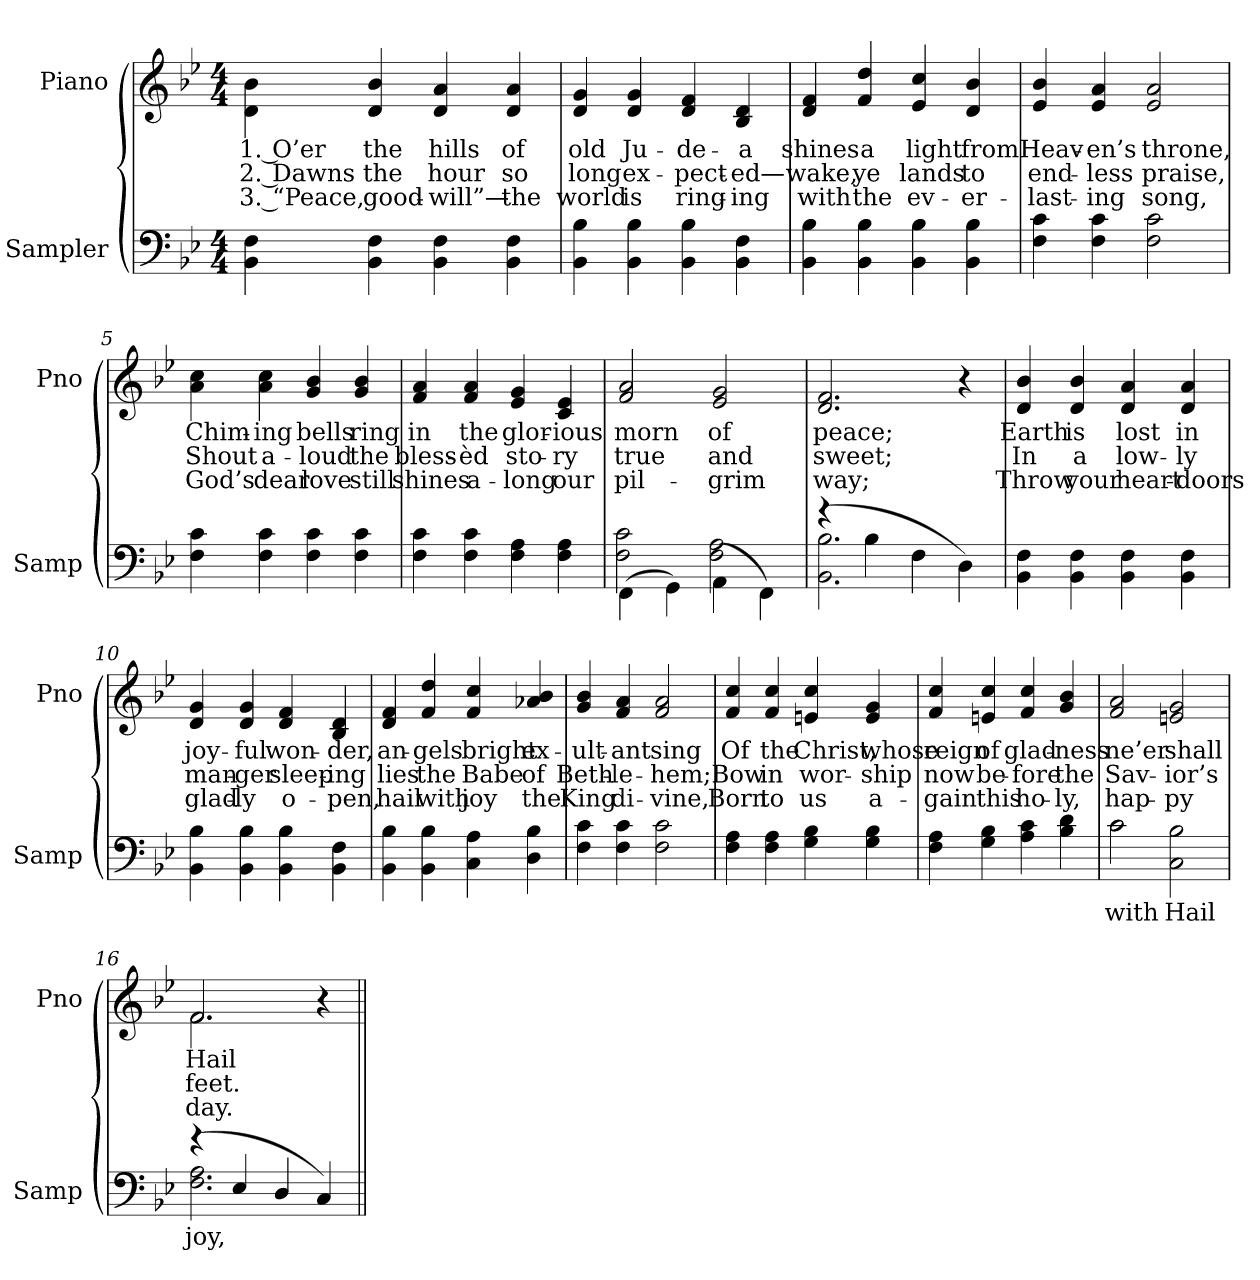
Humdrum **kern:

**kern	**text	**kern	**text	**text	**text
*part2	*part2	*part1	*part1	*part1	*part1
*staff2	*staff2	*staff1	*staff1	*staff1	*staff1
*I"Sampler	*	*I"Piano	*	*	*
*I'Samp	*	*I'Pno	*	*	*
*clefF4	*	*clefG2	*	*	*
*k[b-e-]	*	*k[b-e-]	*	*	*
*B-:	*	*B-:	*	*	*
*M4/4	*	*M4/4	*	*	*
=1	=1	=1	=1	=1	=1
4BB- 4F	.	4d\ 4b-\	1. O’er	2. Dawns	3. “Peace,
4BB- 4F	.	4d 4b-	the	the	good-
4BB- 4F	.	4d 4a	hills	hour	-will”—
4BB- 4F	.	4d 4a	of	so	the
=2	=2	=2	=2	=2	=2
4BB- 4B-	.	4d 4g	old	long	world
4BB- 4B-	.	4d 4g	Ju-	ex-	is
4BB- 4B-	.	4d 4f	-de-	-pect-	ring-
4BB- 4F	.	4B- 4d	-a	-ed—	-ing
=3	=3	=3	=3	=3	=3
4BB- 4B-	.	4d 4f	shines	wake,	with
4BB- 4B-	.	4f 4dd	a	ye	the
4BB- 4B-	.	4e- 4cc	light	lands	ev-
4BB- 4B-	.	4d 4b-	from	to	-er-
=4	=4	=4	=4	=4	=4
4F 4c	.	4e- 4b-	Heav-	end-	-last-
4F 4c	.	4e- 4a	-en’s	-less	-ing
2F 2c	.	2e- 2a	throne,	praise,	song,
=5	=5	=5	=5	=5	=5
4F 4c	.	4a 4cc	Chim-	Shout	God’s
4F 4c	.	4a 4cc	-ing	a-	dear
4F 4c	.	4g 4b-	bells	-loud	love
4F 4c	.	4g 4b-	ring	the	still
=6	=6	=6	=6	=6	=6
4F 4c	.	4f 4a	in	bless-	shines
4F 4c	.	4f 4a	the	-èd	a-
4F 4A	.	4e- 4g	glor-	sto-	-long
4F 4A	.	4c 4e-	-ious	-ry	our
=7	=7	=7	=7	=7	=7
*^	*	*	*	*	*
(4FF\	2F 2c	.	2f 2a	morn	true	pil-
4GG\)	.	.	.	.	.	.
(4AA\	2F 2A	.	2e- 2g	of	and	-grim
4FF\)	.	.	.	.	.	.
=8	=8	=8	=8	=8	=8	=8
(4r	2.BB- 2.B-	.	2.d 2.f	peace;	sweet;	way;
4B-\	.	.	.	.	.	.
4F\	.	.	.	.	.	.
4D)	4ryy	.	4r	.	.	.
*v	*v	*	*	*	*	*
=9	=9	=9	=9	=9	=9
4BB- 4F	.	4d 4b-	Earth	In	Throw
4BB- 4F	.	4d 4b-	is	a	your
4BB- 4F	.	4d 4a	lost	low-	heart-
4BB- 4F	.	4d 4a	in	-ly	-doors
=10	=10	=10	=10	=10	=10
4BB- 4B-	.	4d 4g	joy-	man-	glad-
4BB- 4B-	.	4d 4g	-ful	-ger	-ly
4BB- 4B-	.	4d 4f	won-	sleep-	o-
4BB- 4F	.	4B- 4d	-der,	-ing	-pen,
=11	=11	=11	=11	=11	=11
4BB- 4B-	.	4d 4f	an-	lies	hail
4BB- 4B-	.	4f 4dd	-gels	the	with
4C 4A	.	4f 4cc	bright	Babe	joy
4D 4B-	.	4a-X 4b-	ex-	of	the
=12	=12	=12	=12	=12	=12
4F 4c	.	4g 4b-	-ult-	Beth-	King
4F 4c	.	4f 4a	-ant	-le-	di-
2F 2c	.	2f 2a	sing	-hem;	-vine,
=13	=13	=13	=13	=13	=13
4F 4A	.	4f 4cc	Of	Bow	Born
4F 4A	.	4f 4cc	the	in	to
4G 4B-	.	4en 4cc	Christ,	wor-	us
4G 4B-	.	4e 4g	whose	-ship	a-
=14	=14	=14	=14	=14	=14
4F 4A	.	4f 4cc	reign	now	-gain
4G 4B-	.	4en 4cc	of	be-	this
4A 4c	.	4f 4cc	glad-	-fore	ho-
4B- 4d	.	4g 4b-	-ness	the	-ly,
=15	=15	=15	=15	=15	=15
*^	*	*	*	*	*
2c\	2c	with	2f 2a	ne’er	Sav-	hap-
2C 2B-	2ryy	Hail	2en 2g	shall	-ior’s	-py
=16	=16	=16	=16	=16	=16	=16
*	*	*	*^	*	*	*
(4r	2.F 2.A	joy,	2.f/	2.f	Hail	feet.	day.
4E-/	.	.	.	.	.	.	.
4D/	.	.	.	.	.	.	.
4C)	4ryy	.	4r	4ryy	.	.	.
*v	*v	*	*	*	*	*	*
*	*	*v	*v	*	*	*
=||	=||	=||	=||	=||	=||
*-	*-	*-	*-	*-	*-
